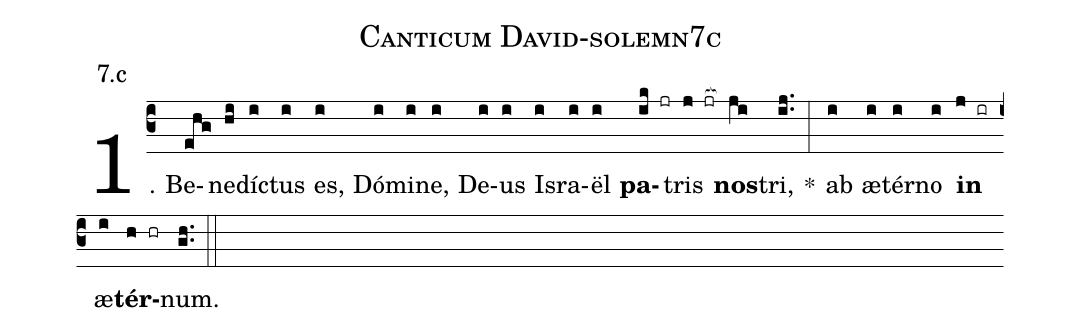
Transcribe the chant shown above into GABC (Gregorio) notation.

name: Canticum David-solemn7c;
annotation: 7.c;
%%
(c3)1. Be(ehg)ne(hi)díc(i)tus(i) es,(i) Dó(i)mi(i)ne,(i) De(i)us(i) Is(i)ra(i)ël(i) <b>pa</b>(ik jr)tris(j jr[ocb:1{]) <b>nos</b>(ji[ocb:0}])tri,(ij..) *(:) ab(i) æ(i)tér(i)no(i) <b>in</b>(j ir) æ(i)<b>tér</b>(h hr)num.(gh..) (::)
